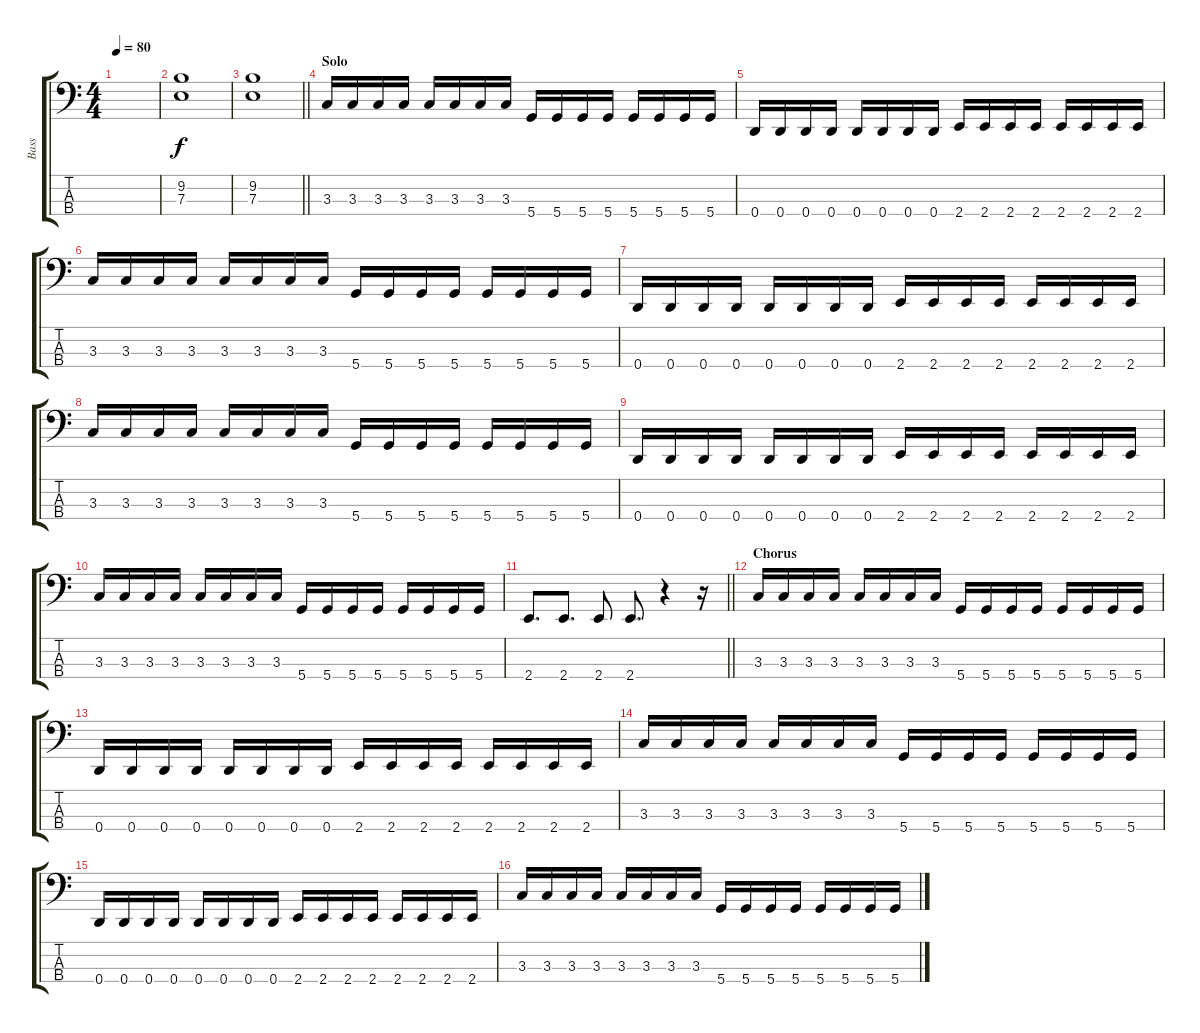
\track ("Bass" "Bass") {instrument electricbassfinger}
\staff {score tabs}
\tuning (G2 D2 A1 D1) {hide}
\ts (4 4)
\tempo 80
\clef f4
\ks c
|
(9.2 7.3).1 |
\barLineRight lightlight
(9.2 7.3).1 |
\section ("" "Solo")
3.3.16 3.3.16 3.3.16 3.3.16 3.3.16 3.3.16 3.3.16 3.3.16 5.4.16 5.4.16 5.4.16 5.4.16 5.4.16 5.4.16 5.4.16 5.4.16 |
0.4.16 0.4.16 0.4.16 0.4.16 0.4.16 0.4.16 0.4.16 0.4.16 2.4.16 2.4.16 2.4.16 2.4.16 2.4.16 2.4.16 2.4.16 2.4.16 |
3.3.16 3.3.16 3.3.16 3.3.16 3.3.16 3.3.16 3.3.16 3.3.16 5.4.16 5.4.16 5.4.16 5.4.16 5.4.16 5.4.16 5.4.16 5.4.16 |
0.4.16 0.4.16 0.4.16 0.4.16 0.4.16 0.4.16 0.4.16 0.4.16 2.4.16 2.4.16 2.4.16 2.4.16 2.4.16 2.4.16 2.4.16 2.4.16 |
3.3.16 3.3.16 3.3.16 3.3.16 3.3.16 3.3.16 3.3.16 3.3.16 5.4.16 5.4.16 5.4.16 5.4.16 5.4.16 5.4.16 5.4.16 5.4.16 |
0.4.16 0.4.16 0.4.16 0.4.16 0.4.16 0.4.16 0.4.16 0.4.16 2.4.16 2.4.16 2.4.16 2.4.16 2.4.16 2.4.16 2.4.16 2.4.16 |
3.3.16 3.3.16 3.3.16 3.3.16 3.3.16 3.3.16 3.3.16 3.3.16 5.4.16 5.4.16 5.4.16 5.4.16 5.4.16 5.4.16 5.4.16 5.4.16 |
\barLineRight lightlight
2.4.8{d} 2.4.8{d} 2.4.8 2.4.8{d} r.4 r.16 |
\section ("" "Chorus")
3.3.16 3.3.16 3.3.16 3.3.16 3.3.16 3.3.16 3.3.16 3.3.16 5.4.16 5.4.16 5.4.16 5.4.16 5.4.16 5.4.16 5.4.16 5.4.16 |
0.4.16 0.4.16 0.4.16 0.4.16 0.4.16 0.4.16 0.4.16 0.4.16 2.4.16 2.4.16 2.4.16 2.4.16 2.4.16 2.4.16 2.4.16 2.4.16 |
3.3.16 3.3.16 3.3.16 3.3.16 3.3.16 3.3.16 3.3.16 3.3.16 5.4.16 5.4.16 5.4.16 5.4.16 5.4.16 5.4.16 5.4.16 5.4.16 |
0.4.16 0.4.16 0.4.16 0.4.16 0.4.16 0.4.16 0.4.16 0.4.16 2.4.16 2.4.16 2.4.16 2.4.16 2.4.16 2.4.16 2.4.16 2.4.16 |
3.3.16 3.3.16 3.3.16 3.3.16 3.3.16 3.3.16 3.3.16 3.3.16 5.4.16 5.4.16 5.4.16 5.4.16 5.4.16 5.4.16 5.4.16 5.4.16
